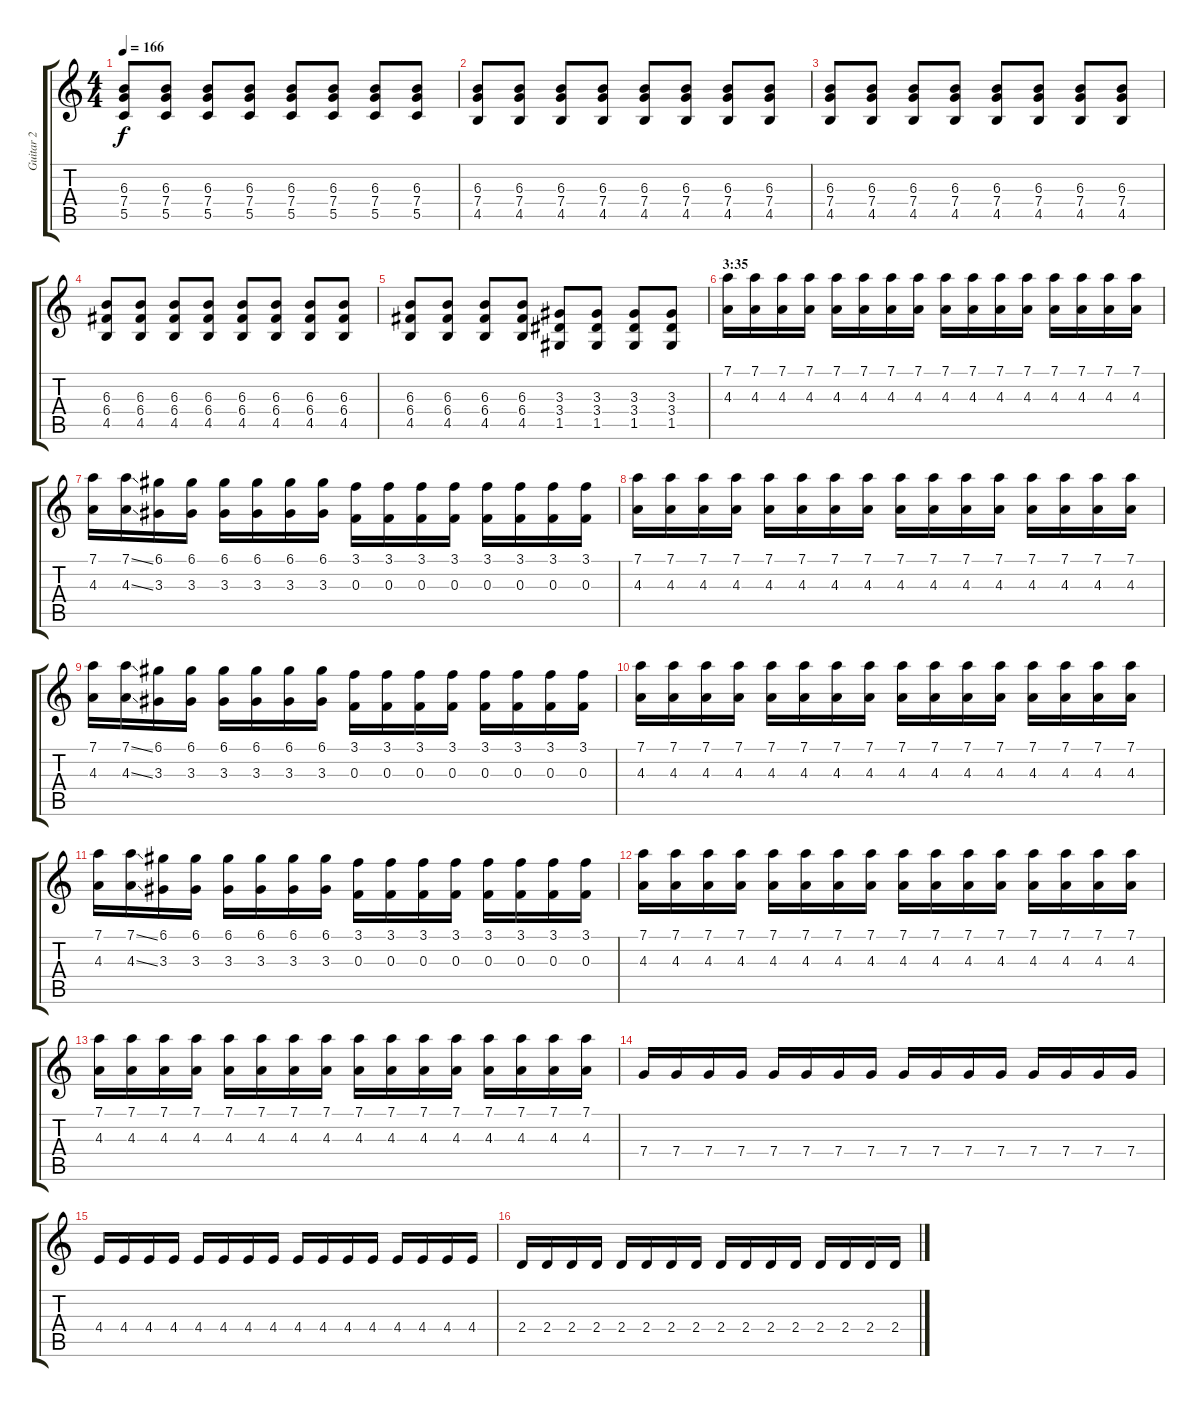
\track ("Guitar 2" "Guitar 2") {instrument overdrivenguitar}
\staff {score tabs}
\tuning (D4 A3 F3 C3 G2 D2) {hide}
\ts (4 4)
\tempo 166
\clef g2
\ks c
(6.3 7.4 5.5).8{dy f} (6.3 7.4 5.5).8 (6.3 7.4 5.5).8 (6.3 7.4 5.5).8 (6.3 7.4 5.5).8 (6.3 7.4 5.5).8 (6.3 7.4 5.5).8 (6.3 7.4 5.5).8 |
(6.3 7.4 4.5).8 (6.3 7.4 4.5).8 (6.3 7.4 4.5).8 (6.3 7.4 4.5).8 (6.3 7.4 4.5).8 (6.3 7.4 4.5).8 (6.3 7.4 4.5).8 (6.3 7.4 4.5).8 |
(6.3 7.4 4.5).8 (6.3 7.4 4.5).8 (6.3 7.4 4.5).8 (6.3 7.4 4.5).8 (6.3 7.4 4.5).8 (6.3 7.4 4.5).8 (6.3 7.4 4.5).8 (6.3 7.4 4.5).8 |
(6.3 6.4 4.5).8 (6.3 6.4 4.5).8 (6.3 6.4 4.5).8 (6.3 6.4 4.5).8 (6.3 6.4 4.5).8 (6.3 6.4 4.5).8 (6.3 6.4 4.5).8 (6.3 6.4 4.5).8 |
(6.3 6.4 4.5).8 (6.3 6.4 4.5).8 (6.3 6.4 4.5).8 (6.3 6.4 4.5).8 (3.3 3.4 1.5).8 (3.3 3.4 1.5).8 (3.3 3.4 1.5).8 (3.3 3.4 1.5).8 |
\section ("" "3:35")
(7.1 4.3).16 (7.1 4.3).16 (7.1 4.3).16 (7.1 4.3).16 (7.1 4.3).16 (7.1 4.3).16 (7.1 4.3).16 (7.1 4.3).16 (7.1 4.3).16 (7.1 4.3).16 (7.1 4.3).16 (7.1 4.3).16 (7.1 4.3).16 (7.1 4.3).16 (7.1 4.3).16 (7.1 4.3).16 |
(7.1 4.3).16 (7.1{ss} 4.3{ss}).16 (6.1 3.3).16 (6.1 3.3).16 (6.1 3.3).16 (6.1 3.3).16 (6.1 3.3).16 (6.1 3.3).16 (3.1 0.3).16 (3.1 0.3).16 (3.1 0.3).16 (3.1 0.3).16 (3.1 0.3).16 (3.1 0.3).16 (3.1 0.3).16 (3.1 0.3).16 |
(7.1 4.3).16 (7.1 4.3).16 (7.1 4.3).16 (7.1 4.3).16 (7.1 4.3).16 (7.1 4.3).16 (7.1 4.3).16 (7.1 4.3).16 (7.1 4.3).16 (7.1 4.3).16 (7.1 4.3).16 (7.1 4.3).16 (7.1 4.3).16 (7.1 4.3).16 (7.1 4.3).16 (7.1 4.3).16 |
(7.1 4.3).16 (7.1{ss} 4.3{ss}).16 (6.1 3.3).16 (6.1 3.3).16 (6.1 3.3).16 (6.1 3.3).16 (6.1 3.3).16 (6.1 3.3).16 (3.1 0.3).16 (3.1 0.3).16 (3.1 0.3).16 (3.1 0.3).16 (3.1 0.3).16 (3.1 0.3).16 (3.1 0.3).16 (3.1 0.3).16 |
(7.1 4.3).16 (7.1 4.3).16 (7.1 4.3).16 (7.1 4.3).16 (7.1 4.3).16 (7.1 4.3).16 (7.1 4.3).16 (7.1 4.3).16 (7.1 4.3).16 (7.1 4.3).16 (7.1 4.3).16 (7.1 4.3).16 (7.1 4.3).16 (7.1 4.3).16 (7.1 4.3).16 (7.1 4.3).16 |
(7.1 4.3).16 (7.1{ss} 4.3{ss}).16 (6.1 3.3).16 (6.1 3.3).16 (6.1 3.3).16 (6.1 3.3).16 (6.1 3.3).16 (6.1 3.3).16 (3.1 0.3).16 (3.1 0.3).16 (3.1 0.3).16 (3.1 0.3).16 (3.1 0.3).16 (3.1 0.3).16 (3.1 0.3).16 (3.1 0.3).16 |
(7.1 4.3).16 (7.1 4.3).16 (7.1 4.3).16 (7.1 4.3).16 (7.1 4.3).16 (7.1 4.3).16 (7.1 4.3).16 (7.1 4.3).16 (7.1 4.3).16 (7.1 4.3).16 (7.1 4.3).16 (7.1 4.3).16 (7.1 4.3).16 (7.1 4.3).16 (7.1 4.3).16 (7.1 4.3).16 |
(7.1 4.3).16 (7.1 4.3).16 (7.1 4.3).16 (7.1 4.3).16 (7.1 4.3).16 (7.1 4.3).16 (7.1 4.3).16 (7.1 4.3).16 (7.1 4.3).16 (7.1 4.3).16 (7.1 4.3).16 (7.1 4.3).16 (7.1 4.3).16 (7.1 4.3).16 (7.1 4.3).16 (7.1 4.3).16 |
7.4.16 7.4.16 7.4.16 7.4.16 7.4.16 7.4.16 7.4.16 7.4.16 7.4.16 7.4.16 7.4.16 7.4.16 7.4.16 7.4.16 7.4.16 7.4.16 |
4.4.16 4.4.16 4.4.16 4.4.16 4.4.16 4.4.16 4.4.16 4.4.16 4.4.16 4.4.16 4.4.16 4.4.16 4.4.16 4.4.16 4.4.16 4.4.16 |
2.4.16 2.4.16 2.4.16 2.4.16 2.4.16 2.4.16 2.4.16 2.4.16 2.4.16 2.4.16 2.4.16 2.4.16 2.4.16 2.4.16 2.4.16 2.4.16
